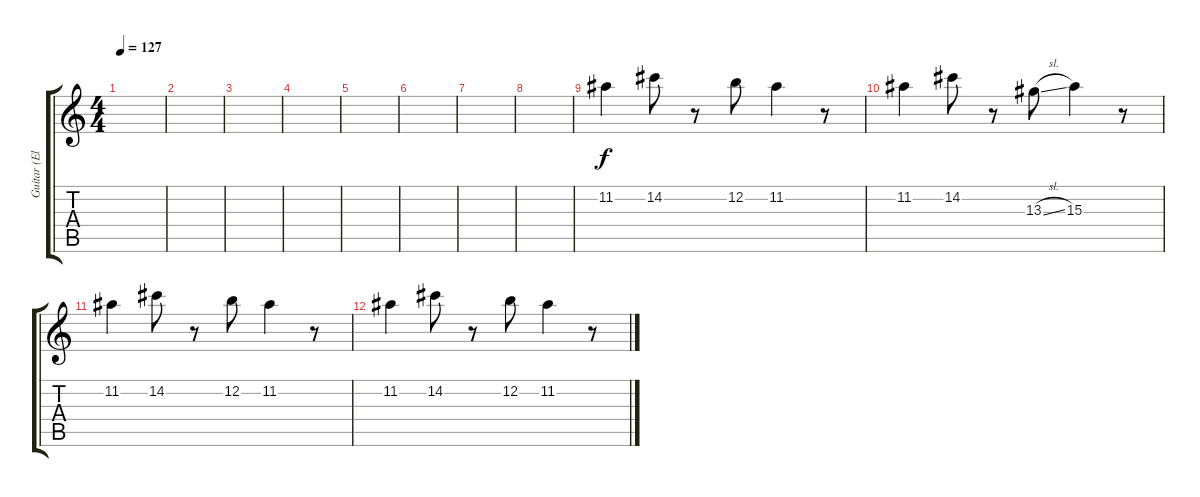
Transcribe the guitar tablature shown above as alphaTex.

\track ("Guitar (Electric)" "Guitar (El") {instrument electricguitarclean}
\staff {score tabs}
\tuning (E4 B3 G3 D3 A2 E2) {hide}
\ts (4 4)
\tempo 127
\clef g2
\ks c
|
|
|
|
|
|
|
|
11.2.4{dy f} 14.2.8 r.8 12.2.8 11.2.4 r.8 |
11.2.4 14.2.8 r.8 13.3{sl}.8 15.3.4 r.8 |
11.2.4 14.2.8 r.8 12.2.8 11.2.4 r.8 |
11.2.4 14.2.8 r.8 12.2.8 11.2.4 r.8
